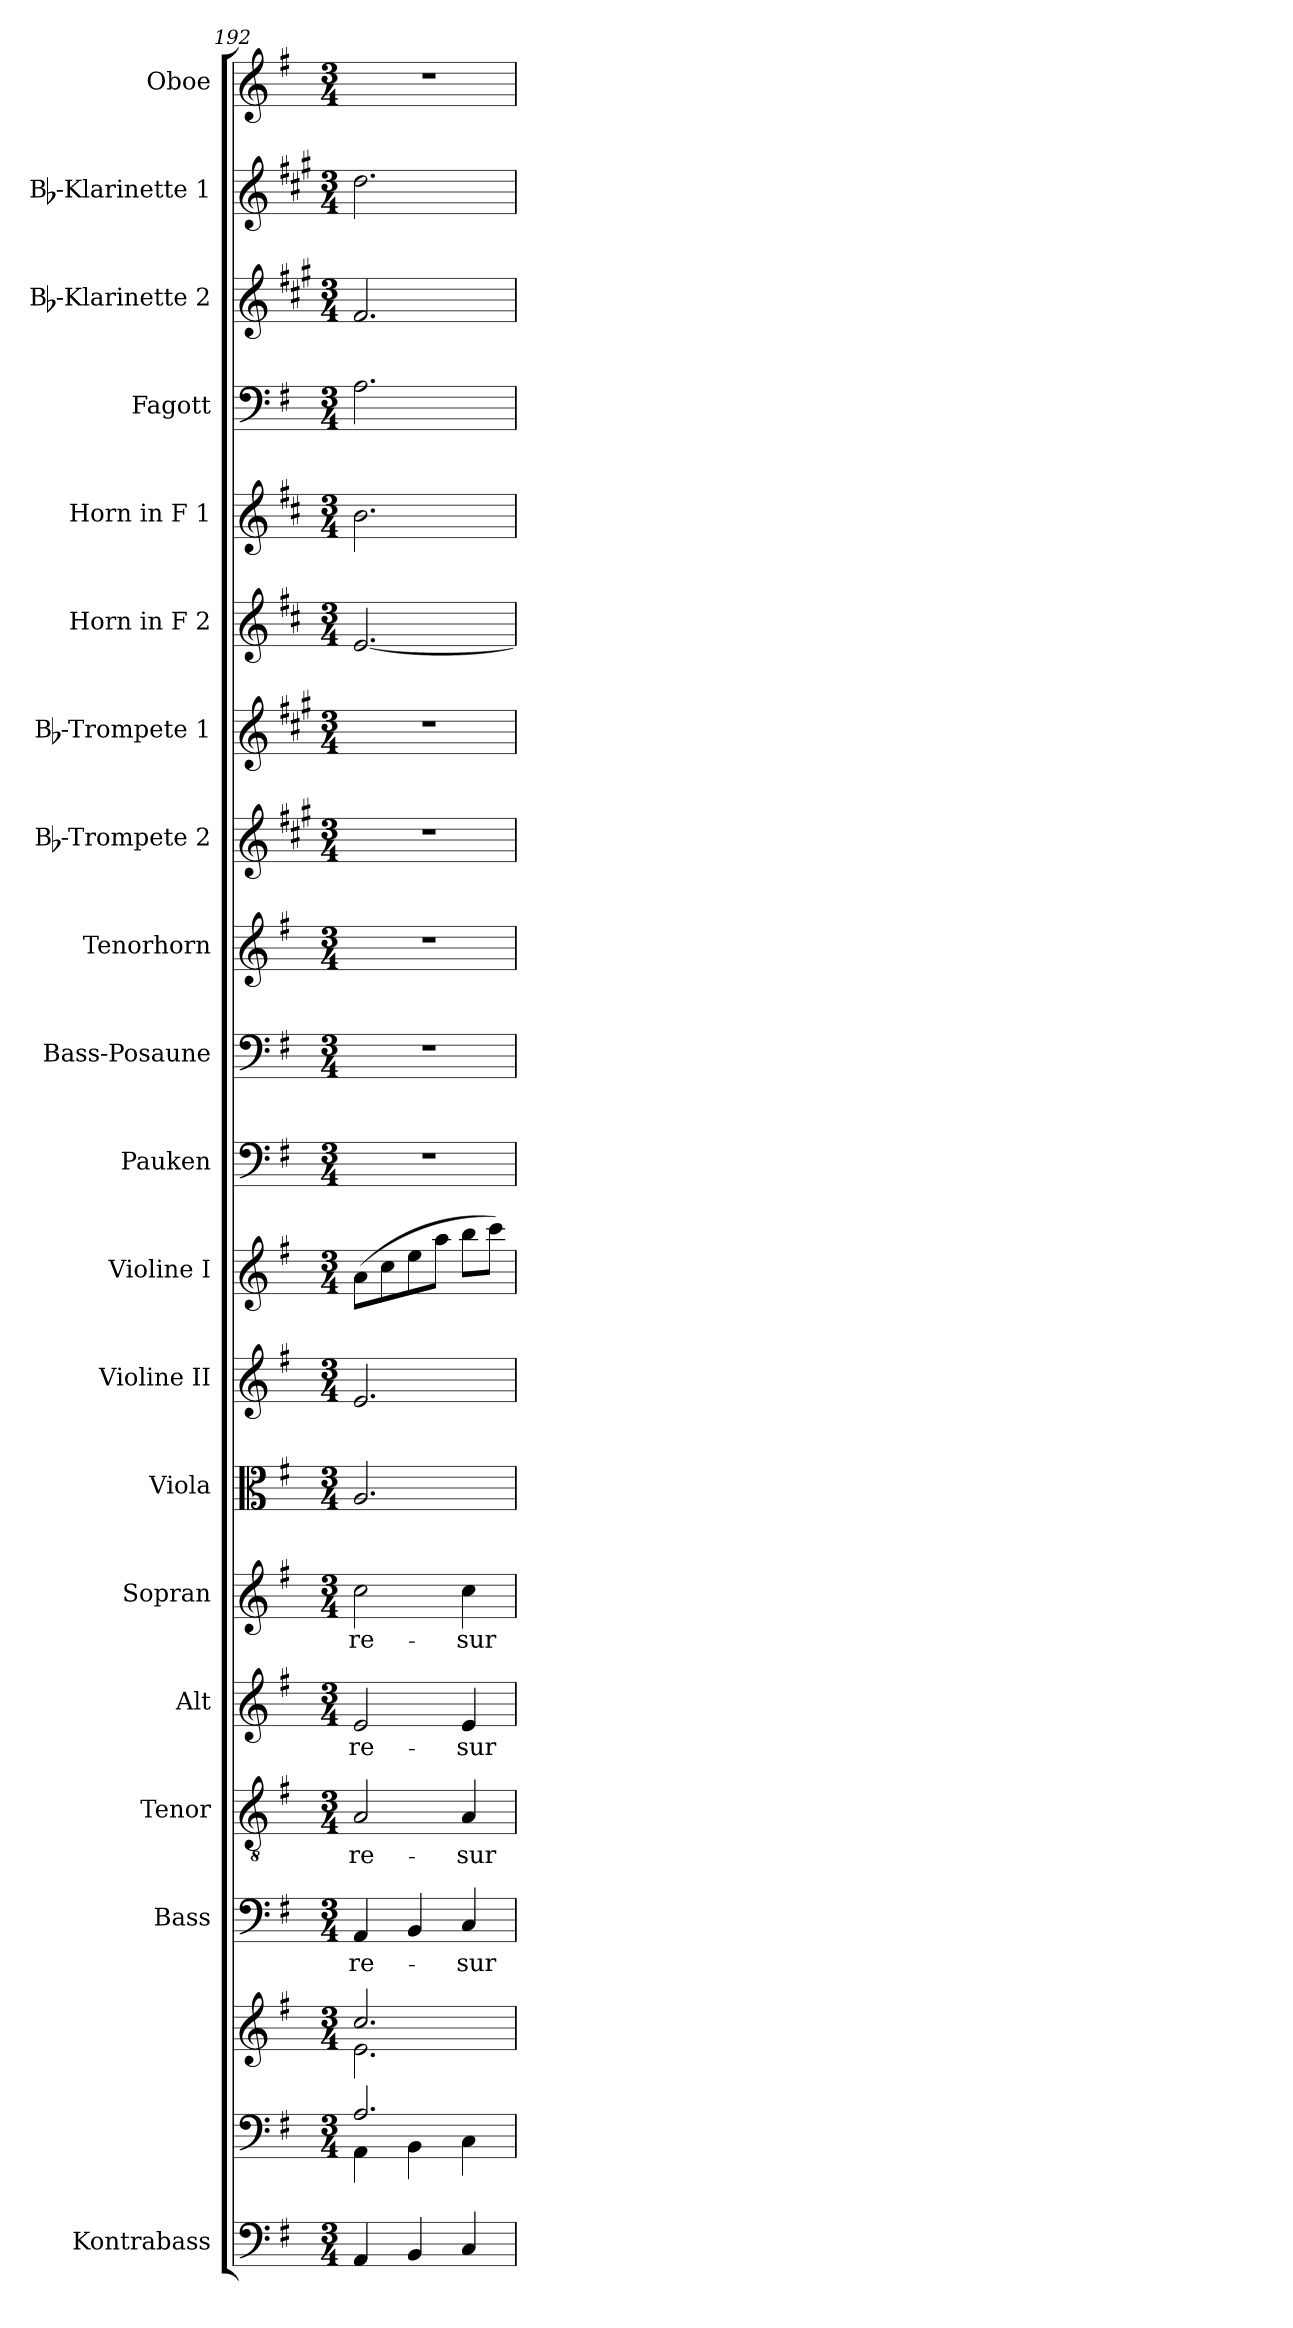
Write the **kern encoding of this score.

**kern	**kern	**kern	**kern	**text	**kern	**text	**kern	**text	**kern	**text	**kern	**kern	**kern	**kern	**kern	**kern	**kern	**kern	**kern	**kern	**kern	**kern	**kern	**kern
*part20	*part19	*part19	*part18	*part18	*part17	*part17	*part16	*part16	*part15	*part15	*part14	*part13	*part12	*part11	*part10	*part9	*part8	*part7	*part6	*part5	*part4	*part3	*part2	*part1
*staff21	*staff20	*staff19	*staff18	*staff18	*staff17	*staff17	*staff16	*staff16	*staff15	*staff15	*staff14	*staff13	*staff12	*staff11	*staff10	*staff9	*staff8	*staff7	*staff6	*staff5	*staff4	*staff3	*staff2	*staff1
*I"Kontrabass	*	*	*I"Bass	*	*I"Tenor	*	*I"Alt	*	*I"Sopran	*	*I"Viola	*I"Violine II	*I"Violine I	*I"Pauken	*I"Bass-Posaune	*I"Tenorhorn	*I"Bb-Trompete 2	*I"Bb-Trompete 1	*I"Horn in F 2	*I"Horn in F 1	*I"Fagott	*I"Bb-Klarinette 2	*I"Bb-Klarinette 1	*I"Oboe
*I'Kb.	*	*	*I'B.	*	*I'T.	*	*I'A.	*	*I'S.	*	*I'Vla.	*I'Vl. II	*I'Vl. I	*I'Pk.	*I'B. Pos.	*I'T. Hrn.	*I'Bb Trp. 2	*I'Bb Trp. 1	*	*	*I'Fg.	*I'Bb Kl. 2	*I'Bb Kl. 1	*I'Ob.
*clefF4	*clefF4	*clefG2	*clefF4	*	*clefGv2	*	*clefG2	*	*clefG2	*	*clefC3	*clefG2	*clefG2	*clefF4	*clefF4	*clefG2	*clefG2	*clefG2	*clefG2	*clefG2	*clefF4	*clefG2	*clefG2	*clefG2
*ITrd7c12	*	*	*	*	*	*	*	*	*	*	*	*	*	*	*	*ITrd8c14	*ITrd1c2	*ITrd1c2	*ITrd4c7	*ITrd4c7	*	*ITrd1c2	*ITrd1c2	*
*k[f#]	*k[f#]	*k[f#]	*k[f#]	*	*k[f#]	*	*k[f#]	*	*k[f#]	*	*k[f#]	*k[f#]	*k[f#]	*k[f#]	*k[f#]	*k[f#]	*k[f#]	*k[f#]	*k[f#]	*k[f#]	*k[f#]	*k[f#]	*k[f#]	*k[f#]
*G:	*G:	*G:	*G:	*	*G:	*	*G:	*	*G:	*	*G:	*G:	*G:	*G:	*G:	*G:	*G:	*G:	*G:	*G:	*G:	*G:	*G:	*G:
*M3/4	*M3/4	*M3/4	*M3/4	*	*M3/4	*	*M3/4	*	*M3/4	*	*M3/4	*M3/4	*M3/4	*M3/4	*M3/4	*M3/4	*M3/4	*M3/4	*M3/4	*M3/4	*M3/4	*M3/4	*M3/4	*M3/4
=192	=192	=192	=192	=192	=192	=192	=192	=192	=192	=192	=192	=192	=192	=192	=192	=192	=192	=192	=192	=192	=192	=192	=192	=192
*	*^	*^	*	*	*	*	*	*	*	*	*	*	*	*	*	*	*	*	*	*	*	*	*	*
!	!	!	!	!	!	!LO:LY:b	!	!LO:LY:b	!	!LO:LY:b	!	!LO:LY:b	!	!	!	!	!	!	!	!	!	!	!	!	!	!
4AAA/	2.A/	4AA\	2.cc/	2.e\	4AA/	re-	2A/	re-	2e/	re-	2cc\	re-	2.A/	2.e/	(>8a\L	2.r	2.r	2.r	2.r	2.r	[2.A/	2.e\	2.A\	2.e/	2.cc\	2.r
.	.	.	.	.	.	.	.	.	.	.	.	.	.	.	8cc\	.	.	.	.	.	.	.	.	.	.	.
4BBB/	.	4BB\	.	.	4BB/	.	.	.	.	.	.	.	.	.	8ee\	.	.	.	.	.	.	.	.	.	.	.
.	.	.	.	.	.	.	.	.	.	.	.	.	.	.	8aa\J	.	.	.	.	.	.	.	.	.	.	.
!	!	!	!	!	!	!LO:LY:b	!	!LO:LY:b	!	!LO:LY:b	!	!LO:LY:b	!	!	!	!	!	!	!	!	!	!	!	!	!	!
4CC/	.	4C\	.	.	4C/	-sur-	4A/	-sur-	4e/	-sur-	4cc\	-sur-	.	.	8bb\L	.	.	.	.	.	.	.	.	.	.	.
.	.	.	.	.	.	.	.	.	.	.	.	.	.	.	8ccc\J)	.	.	.	.	.	.	.	.	.	.	.
*	*v	*v	*	*	*	*	*	*	*	*	*	*	*	*	*	*	*	*	*	*	*	*	*	*	*	*
*	*	*v	*v	*	*	*	*	*	*	*	*	*	*	*	*	*	*	*	*	*	*	*	*	*	*
=	=	=	=	=	=	=	=	=	=	=	=	=	=	=	=	=	=	=	=	=	=	=	=	=
*-	*-	*-	*-	*-	*-	*-	*-	*-	*-	*-	*-	*-	*-	*-	*-	*-	*-	*-	*-	*-	*-	*-	*-	*-
